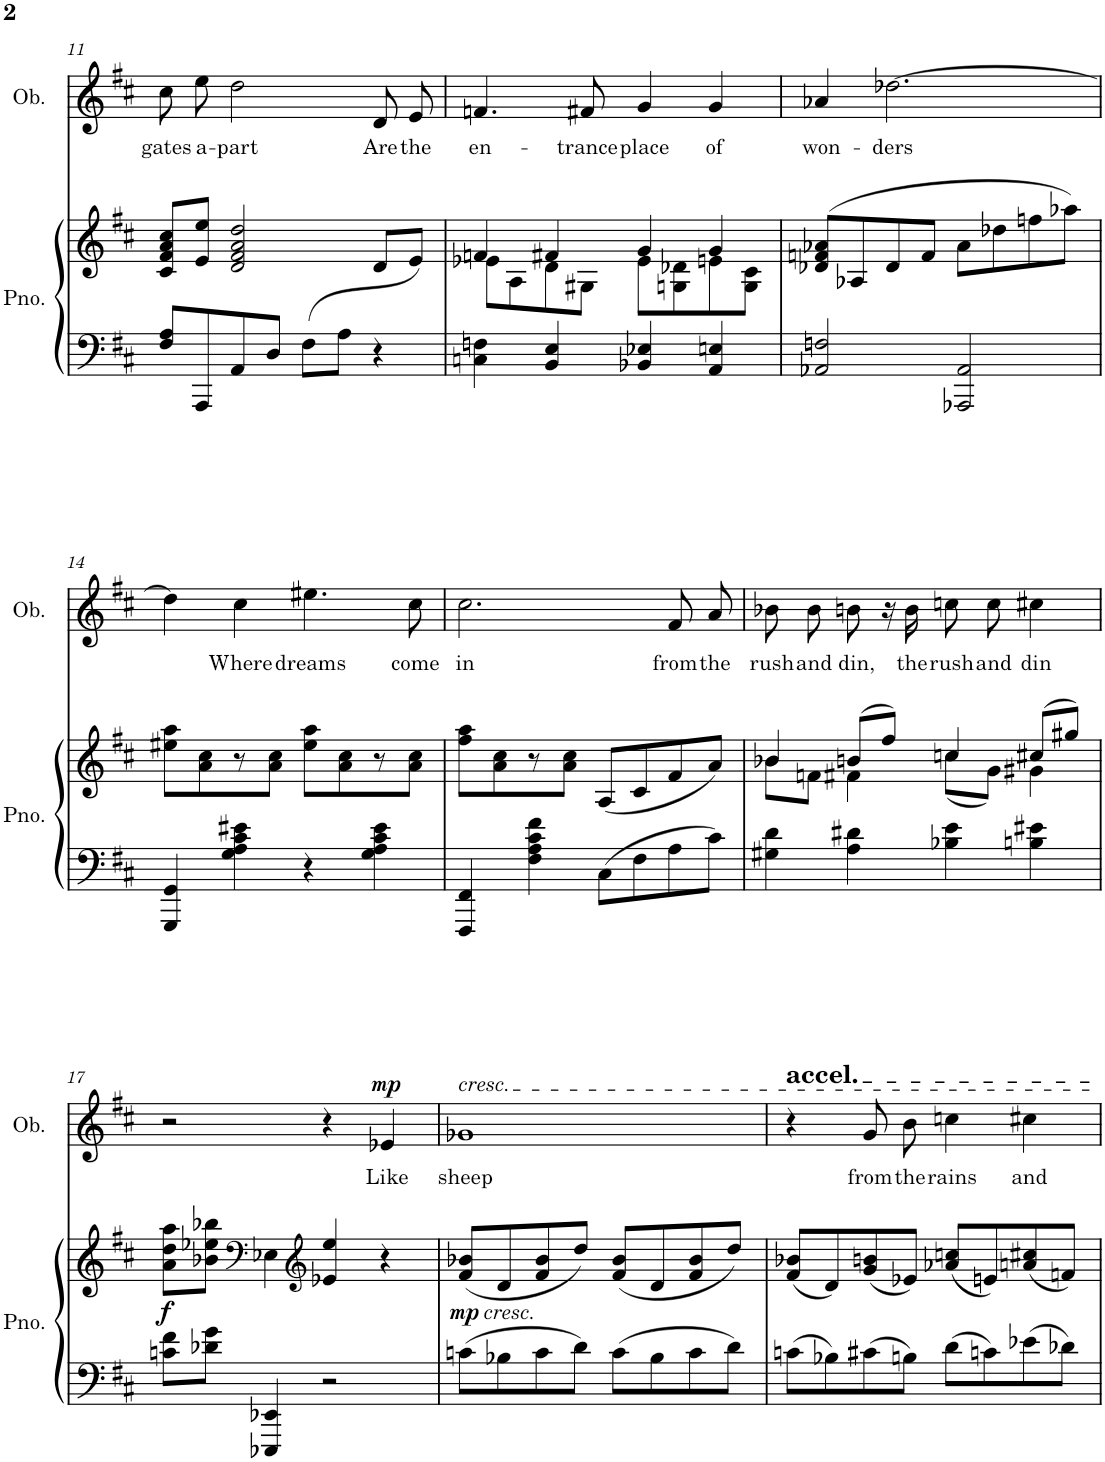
**kern	**kern	**dynam	**kern	**text	**dynam
*part2	*part2	*part2	*part1	*part1	*part1
*staff3	*staff2	*staff2/3	*staff1	*staff1	*staff1
*I"Piano	*	*	*I"Oboe	*	*
*I'Pno.	*	*	*I'Ob.	*	*
!!LO:PB:g=z
*clefF4	*clefG2	*	*clefG2	*	*
*k[f#c#]	*k[f#c#]	*	*k[f#c#]	*	*
*M4/4	*M4/4	*	*M4/4	*	*
=11	=11	=11	=11	=11	=11
!	!	!	!	!LO:LY:b	!
8F#/ 8A/L	8c#/ 8f#/ 8a/ 8cc#/L	.	8cc#\L	gates	.
!	!	!	!	!LO:LY:b	!
8AAA/	8e/ 8ee/J	.	8ee\J	a-	.
!	!	!	!	!LO:LY:b	!
8AA/	2d/ 2f#/ 2a/ 2dd/	.	2dd\	-part	.
8D/J	.	.	.	.	.
(8F#\L	.	.	.	.	.
8A\J	.	.	.	.	.
!	!	!	!	!LO:LY:b	!
4r	8d/L	.	8d/L	Are	.
!	!	!	!	!LO:LY:b	!
.	(8e/J	.	8e/J	the	.
=12	=12	=12	=12	=12	=12
*	*^	*	*	*	*
!	!	!	!	!	!LO:LY:b	!
4Cn\ 4Fn\	4fn/	8e-X\L	.	4.fn/	en-	.
.	.	8A\	.	.	.	.
4BB/ 4E/	4f#X/	8d\	.	.	.	.
!	!	!	!	!	!LO:LY:b	!
.	.	8G#X\J	.	8f#X/	-trance	.
!	!	!	!	!	!LO:LY:b	!
4BB-X/ 4E-X/	4g/	8e-\L	.	4g/	place	.
.	.	8Gn\ 8d-X\	.	.	.	.
!	!	!	!	!	!LO:LY:b	!
4AA/ 4En/	4g/	8en\	.	4g/	of	.
.	.	8G\ 8c#\J	.	.	.	.
=13	=13	=13	=13	=13	=13	=13
!	!	!	!	!	!LO:LY:b	!
*	*v	*v	*	*	*	*
2AA-X/ 2Fn/	8d-X/ 8fn/ 8a-X/L	.	4a-X/	won-	.
.	8A-X/	.	.	.	.
!	!	!	!	!LO:LY:b	!
.	8d-/	.	[2.dd-X\	-ders	.
.	8f/J	.	.	.	.
2AAA-X/ 2AA-/	8a-\L	.	.	.	.
.	8dd-X\	.	.	.	.
.	8ffn\	.	.	.	.
.	8aa-X\J)	.	.	.	.
!!LO:LB:g=z
=14	=14	=14	=14	=14	=14
4GGG/ 4GG/	8ee#X\ 8aa\L	.	4dd-\]	.	.
.	8a\ 8cc#\	.	.	.	.
!	!	!	!	!LO:LY:b	!
4G\ 4A\ 4c#\ 4e#X\	8r	.	4cc#\	Where	.
.	8a\ 8cc#\J	.	.	.	.
!	!	!	!	!LO:LY:b	!
4r	8ee#\ 8aa\L	.	4.ee#X\	dreams	.
.	8a\ 8cc#\	.	.	.	.
4G\ 4A\ 4c#\ 4e#\	8r	.	.	.	.
!	!	!	!	!LO:LY:b	!
.	8a\ 8cc#\J	.	8cc#\	come	.
=15	=15	=15	=15	=15	=15
!	!	!	!	!LO:LY:b	!
4FFF#/ 4FF#/	8ff#\ 8aa\L	.	2.cc#\	in	.
.	8a\ 8cc#\	.	.	.	.
4F#\ 4A\ 4c#\ 4f#\	8r	.	.	.	.
.	8a\ 8cc#\J	.	.	.	.
8C#\L	(8A/L	.	.	.	.
8F#\	8c#/	.	.	.	.
!	!	!	!	!LO:LY:b	!
8A\	8f#/	.	8f#/L	from	.
!	!	!	!	!LO:LY:b	!
8c#\J	8a/J)	.	8a/J	the	.
=16	=16	=16	=16	=16	=16
*	*^	*	*	*	*
!	!	!	!	!	!LO:LY:b	!
4G#X\ 4d\	4b-X/	8b-\L	.	8b-X\L	rush	.
!	!	!	!	!	!LO:LY:b	!
.	.	8fn\J	.	8b-\J	and	.
!	!	!	!	!	!LO:LY:b	!
4A\ 4d#X\	(8bn/L	4f#X\	.	8bn\	din,	.
.	8ff#/J)	.	.	16r	.	.
!	!	!	!	!	!LO:LY:b	!
.	.	.	.	16b\	the	.
!	!	!	!	!	!LO:LY:b	!
4B-X\ 4e\	4ccn/	(8cc\L	.	8ccn\L	rush	.
!	!	!	!	!	!LO:LY:b	!
.	.	8g\J)	.	8cc\J	and	.
!	!	!	!	!	!LO:LY:b	!
4Bn\ 4e#X\	(8cc#X/L	4g#X\	.	4cc#X\	din	.
.	8gg#X/J)	.	.	.	.	.
*	*v	*v	*	*	*	*
!!LO:LB:g=z
=17	=17	=17	=17	=17	=17
!	!	!LO:DY:b	!	!	!
8cn\ 8f#\L	8a\ 8dd\ 8aa\L	f	2r	.	.
8d-X\ 8g\J	8b-X\ 8ee-X\ 8bb-X\J	.	.	.	.
*	*clefF4	*	*	*	*
4EEE-X/ 4EE-X/	4E-X\	.	.	.	.
*	*clefG2	*	*	*	*
2r	4e-X/ 4ee-/	.	4r	.	.
!	!	!	!	!LO:LY:b	!LO:DY:a
.	4r	.	4e-X/	Like	mp
=18	=18	=18	=18	=18	=18
!	!	!	!LO:TX:a:i:t=cresc.	!	!
!	!LO:TX:b:i:t=cresc.	!	!	!	!
!	!	!LO:DY:b	!	!LO:LY:b	!
8cn\L	(8f#/ 8b-X/L	mp	1g-X	sheep	.
8B-X\	8d/	.	.	.	.
8c\	8f#/ 8b-/	.	.	.	.
8d\J	8dd/J)	.	.	.	.
8c\L	(8f#/ 8b-/L	.	.	.	.
8B-\	8d/	.	.	.	.
8c\	8f#/ 8b-/	.	.	.	.
8d\J	8dd/J)	.	.	.	.
=19	=19	=19	=19	=19	=19
!	!	!	!LO:TX:a:t=accel.	!	!
8cn\L	(8f#/ 8b-X/L	.	4r	.	.
8B-X\	8d/)	.	.	.	.
!	!	!	!	!LO:LY:b	!
8c#X\	(8g/ 8bn/	.	8g/L	from	.
!	!	!	!	!LO:LY:b	!
8Bn\J	8e-X/J)	.	8b/J	the	.
!	!	!	!	!LO:LY:b	!
8d\L	(8a-X/ 8ccn/L	.	4ccn\	rains	.
8cn\	8en/)	.	.	.	.
!	!	!	!	!LO:LY:b	!
8e-X\	(8an/ 8cc#X/	.	4cc#X\	and	.
8d-X\J	8fn/J)	.	.	.	.
=	=	=	=	=	=
*-	*-	*-	*-	*-	*-
